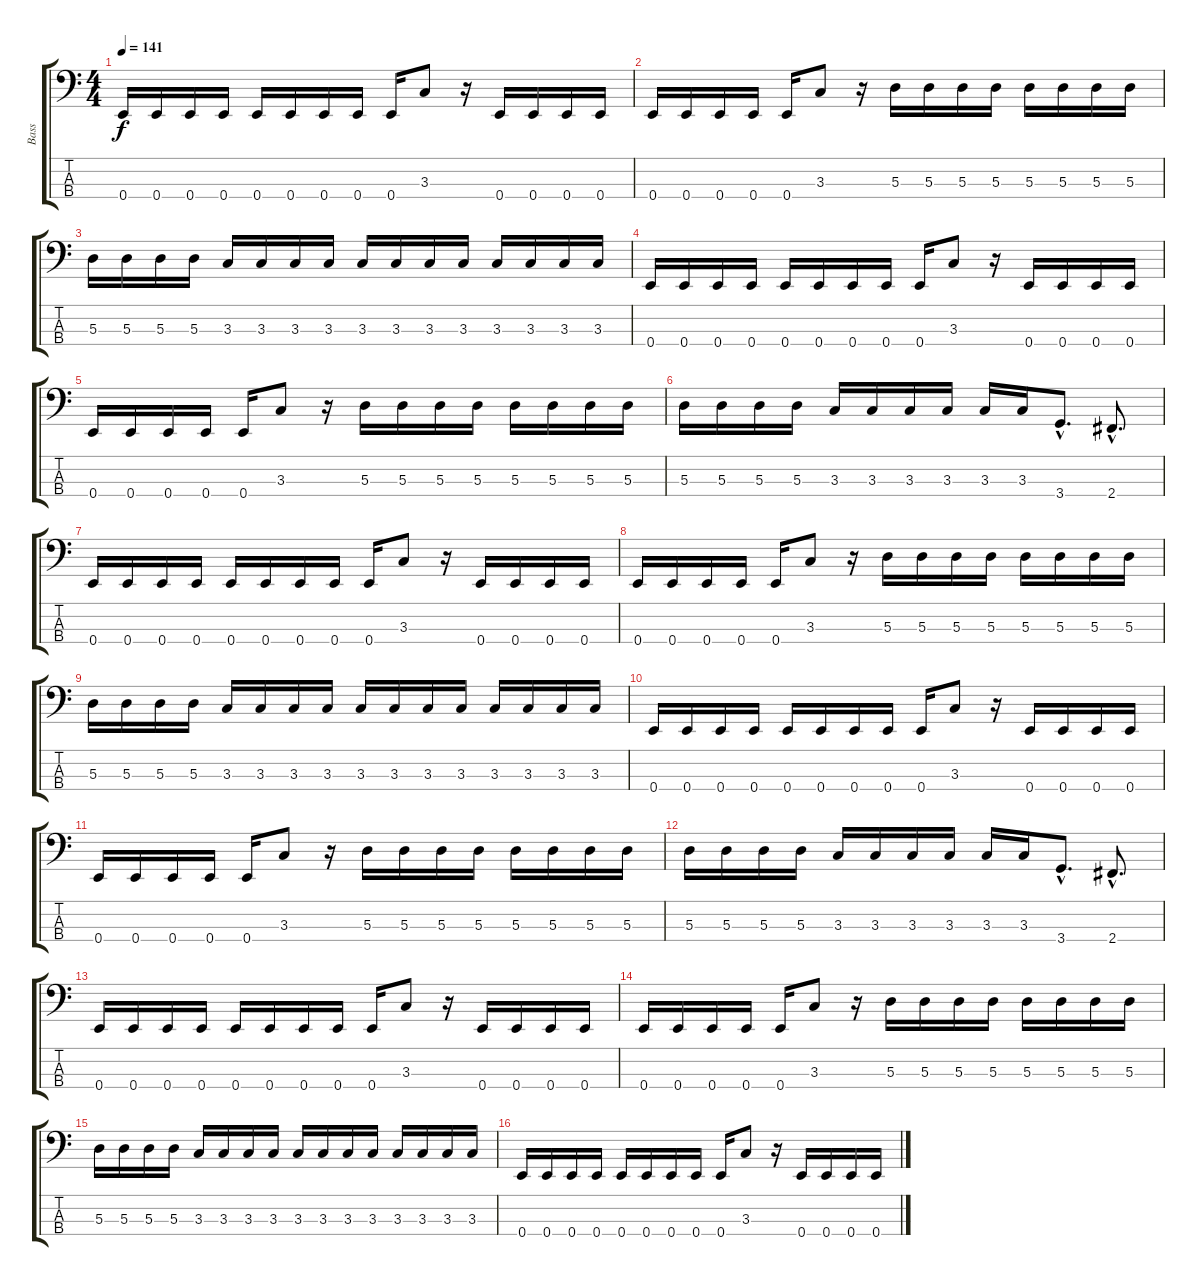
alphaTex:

\track ("Bass" "Bass") {instrument electricbassfinger}
\staff {score tabs}
\tuning (G2 D2 A1 E1) {hide}
\ts (4 4)
\tempo 141
\clef f4
\ks c
0.4.16{dy f instrument electricbassfinger} 0.4.16 0.4.16 0.4.16 0.4.16 0.4.16 0.4.16 0.4.16 0.4.16 3.3.8 r.16 0.4.16 0.4.16 0.4.16 0.4.16 |
0.4.16 0.4.16 0.4.16 0.4.16 0.4.16 3.3.8 r.16 5.3.16 5.3.16 5.3.16 5.3.16 5.3.16 5.3.16 5.3.16 5.3.16 |
5.3.16 5.3.16 5.3.16 5.3.16 3.3.16 3.3.16 3.3.16 3.3.16 3.3.16 3.3.16 3.3.16 3.3.16 3.3.16 3.3.16 3.3.16 3.3.16 |
0.4.16 0.4.16 0.4.16 0.4.16 0.4.16 0.4.16 0.4.16 0.4.16 0.4.16 3.3.8 r.16 0.4.16 0.4.16 0.4.16 0.4.16 |
0.4.16 0.4.16 0.4.16 0.4.16 0.4.16 3.3.8 r.16 5.3.16 5.3.16 5.3.16 5.3.16 5.3.16 5.3.16 5.3.16 5.3.16 |
5.3.16 5.3.16 5.3.16 5.3.16 3.3.16 3.3.16 3.3.16 3.3.16 3.3.16 3.3.16 3.4{hac}.8{d} 2.4{hac}.8{d} |
0.4.16 0.4.16 0.4.16 0.4.16 0.4.16 0.4.16 0.4.16 0.4.16 0.4.16 3.3.8 r.16 0.4.16 0.4.16 0.4.16 0.4.16 |
0.4.16 0.4.16 0.4.16 0.4.16 0.4.16 3.3.8 r.16 5.3.16 5.3.16 5.3.16 5.3.16 5.3.16 5.3.16 5.3.16 5.3.16 |
5.3.16 5.3.16 5.3.16 5.3.16 3.3.16 3.3.16 3.3.16 3.3.16 3.3.16 3.3.16 3.3.16 3.3.16 3.3.16 3.3.16 3.3.16 3.3.16 |
0.4.16 0.4.16 0.4.16 0.4.16 0.4.16 0.4.16 0.4.16 0.4.16 0.4.16 3.3.8 r.16 0.4.16 0.4.16 0.4.16 0.4.16 |
0.4.16 0.4.16 0.4.16 0.4.16 0.4.16 3.3.8 r.16 5.3.16 5.3.16 5.3.16 5.3.16 5.3.16 5.3.16 5.3.16 5.3.16 |
5.3.16 5.3.16 5.3.16 5.3.16 3.3.16 3.3.16 3.3.16 3.3.16 3.3.16 3.3.16 3.4{hac}.8{d} 2.4{hac}.8{d} |
0.4.16 0.4.16 0.4.16 0.4.16 0.4.16 0.4.16 0.4.16 0.4.16 0.4.16 3.3.8 r.16 0.4.16 0.4.16 0.4.16 0.4.16 |
0.4.16 0.4.16 0.4.16 0.4.16 0.4.16 3.3.8 r.16 5.3.16 5.3.16 5.3.16 5.3.16 5.3.16 5.3.16 5.3.16 5.3.16 |
5.3.16 5.3.16 5.3.16 5.3.16 3.3.16 3.3.16 3.3.16 3.3.16 3.3.16 3.3.16 3.3.16 3.3.16 3.3.16 3.3.16 3.3.16 3.3.16 |
0.4.16 0.4.16 0.4.16 0.4.16 0.4.16 0.4.16 0.4.16 0.4.16 0.4.16 3.3.8 r.16 0.4.16 0.4.16 0.4.16 0.4.16
